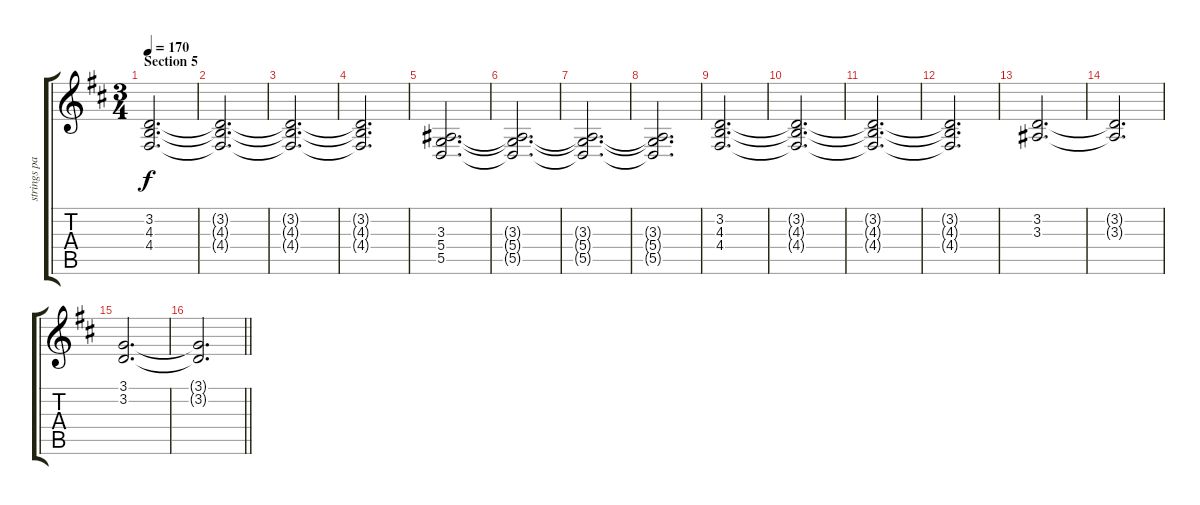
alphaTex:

\track ("strings pad" "strings pa") {instrument stringensemble1}
\staff {score tabs}
\tuning (E4 B3 G3 D3 A2 E2) {hide}
\ts (3 4)
\section ("" "Section 5")
\tempo 170
\clef g2
\ks bminor
(3.2 4.3 4.4).2{d dy f} |
(3.2{t} 4.3{t} 4.4{t}).2{d} |
(3.2{t} 4.3{t} 4.4{t}).2{d} |
(3.2{t} 4.3{t} 4.4{t}).2{d} |
(3.3 5.4 5.5).2{d} |
(3.3{t} 5.4{t} 5.5{t}).2{d} |
(3.3{t} 5.4{t} 5.5{t}).2{d} |
(3.3{t} 5.4{t} 5.5{t}).2{d} |
(3.2 4.3 4.4).2{d} |
(3.2{t} 4.3{t} 4.4{t}).2{d} |
(3.2{t} 4.3{t} 4.4{t}).2{d} |
(3.2{t} 4.3{t} 4.4{t}).2{d} |
(3.2 3.3).2{d} |
(3.2{t} 3.3{t}).2{d} |
(3.1 3.2).2{d} |
\barLineRight lightlight
(3.1{t} 3.2{t}).2{d}
